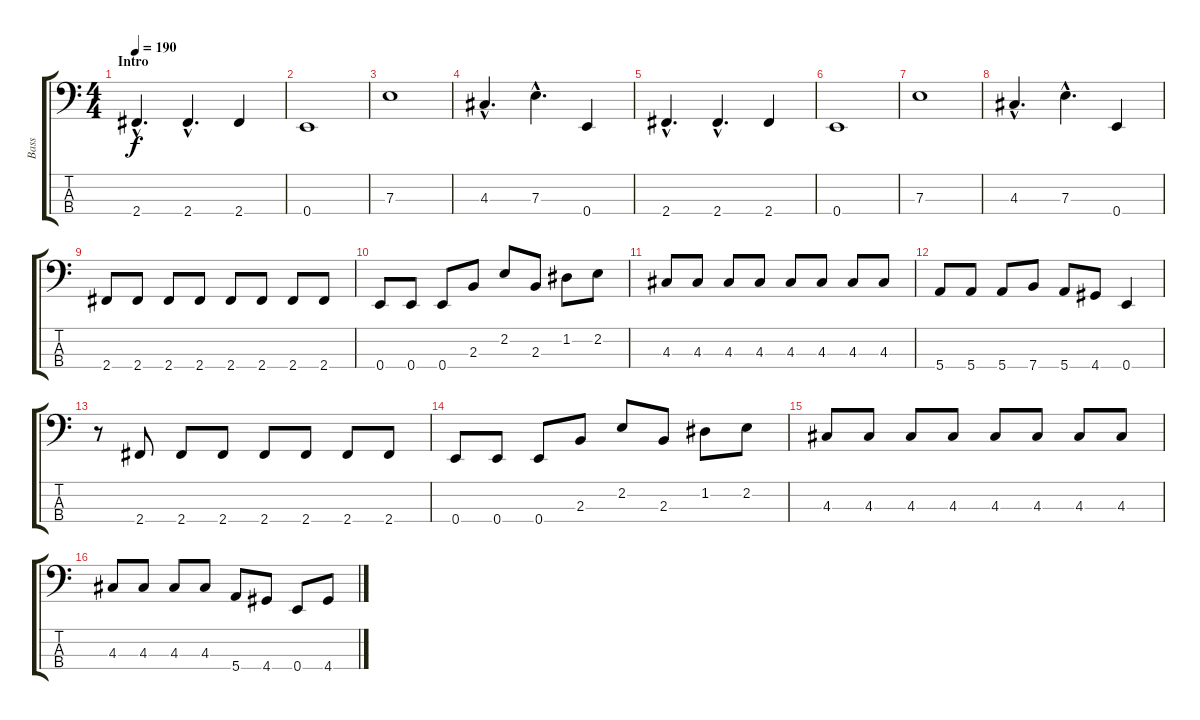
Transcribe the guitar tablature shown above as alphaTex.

\track ("Bass" "Bass") {instrument electricbassfinger}
\staff {score tabs}
\tuning (G2 D2 A1 E1) {hide}
\ts (4 4)
\section ("" "Intro")
\tempo 190
\clef f4
\ks c
2.4{hac}.4{d dy f instrument electricbassfinger} 2.4{hac}.4{d} 2.4.4 |
0.4.1 |
7.3.1 |
4.3{hac}.4{d} 7.3{hac}.4{d} 0.4.4 |
2.4{hac}.4{d} 2.4{hac}.4{d} 2.4.4 |
0.4.1 |
7.3.1 |
4.3{hac}.4{d} 7.3{hac}.4{d} 0.4.4 |
2.4.8 2.4.8 2.4.8 2.4.8 2.4.8 2.4.8 2.4.8 2.4.8 |
0.4.8 0.4.8 0.4.8 2.3.8 2.2.8 2.3.8 1.2.8 2.2.8 |
4.3.8 4.3.8 4.3.8 4.3.8 4.3.8 4.3.8 4.3.8 4.3.8 |
5.4.8 5.4.8 5.4.8 7.4.8 5.4.8 4.4.8 0.4.4 |
r.8 2.4.8 2.4.8 2.4.8 2.4.8 2.4.8 2.4.8 2.4.8 |
0.4.8 0.4.8 0.4.8 2.3.8 2.2.8 2.3.8 1.2.8 2.2.8 |
4.3.8 4.3.8 4.3.8 4.3.8 4.3.8 4.3.8 4.3.8 4.3.8 |
4.3.8 4.3.8 4.3.8 4.3.8 5.4.8 4.4.8 0.4.8 4.4.8
